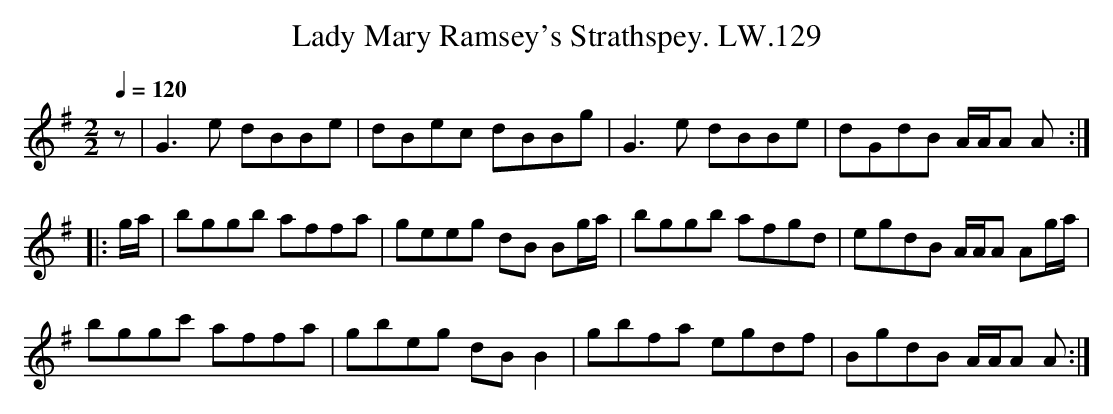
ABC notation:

X:1
T:Lady Mary Ramsey's Strathspey. LW.129
M:2/2
Q:1/4=120
L:1/8
K:G
z|G3e dBBe | dBec dBBg | G3e dBBe | dGdB A/A/A A :|
|: g/a/ | bggb affa | geeg dB Bg/a/ | bggb afgd | egdB A/A/A Ag/a/ |
bggc' affa | gbeg dBB2 | gbfa egdf | BgdB A/A/A A :|
